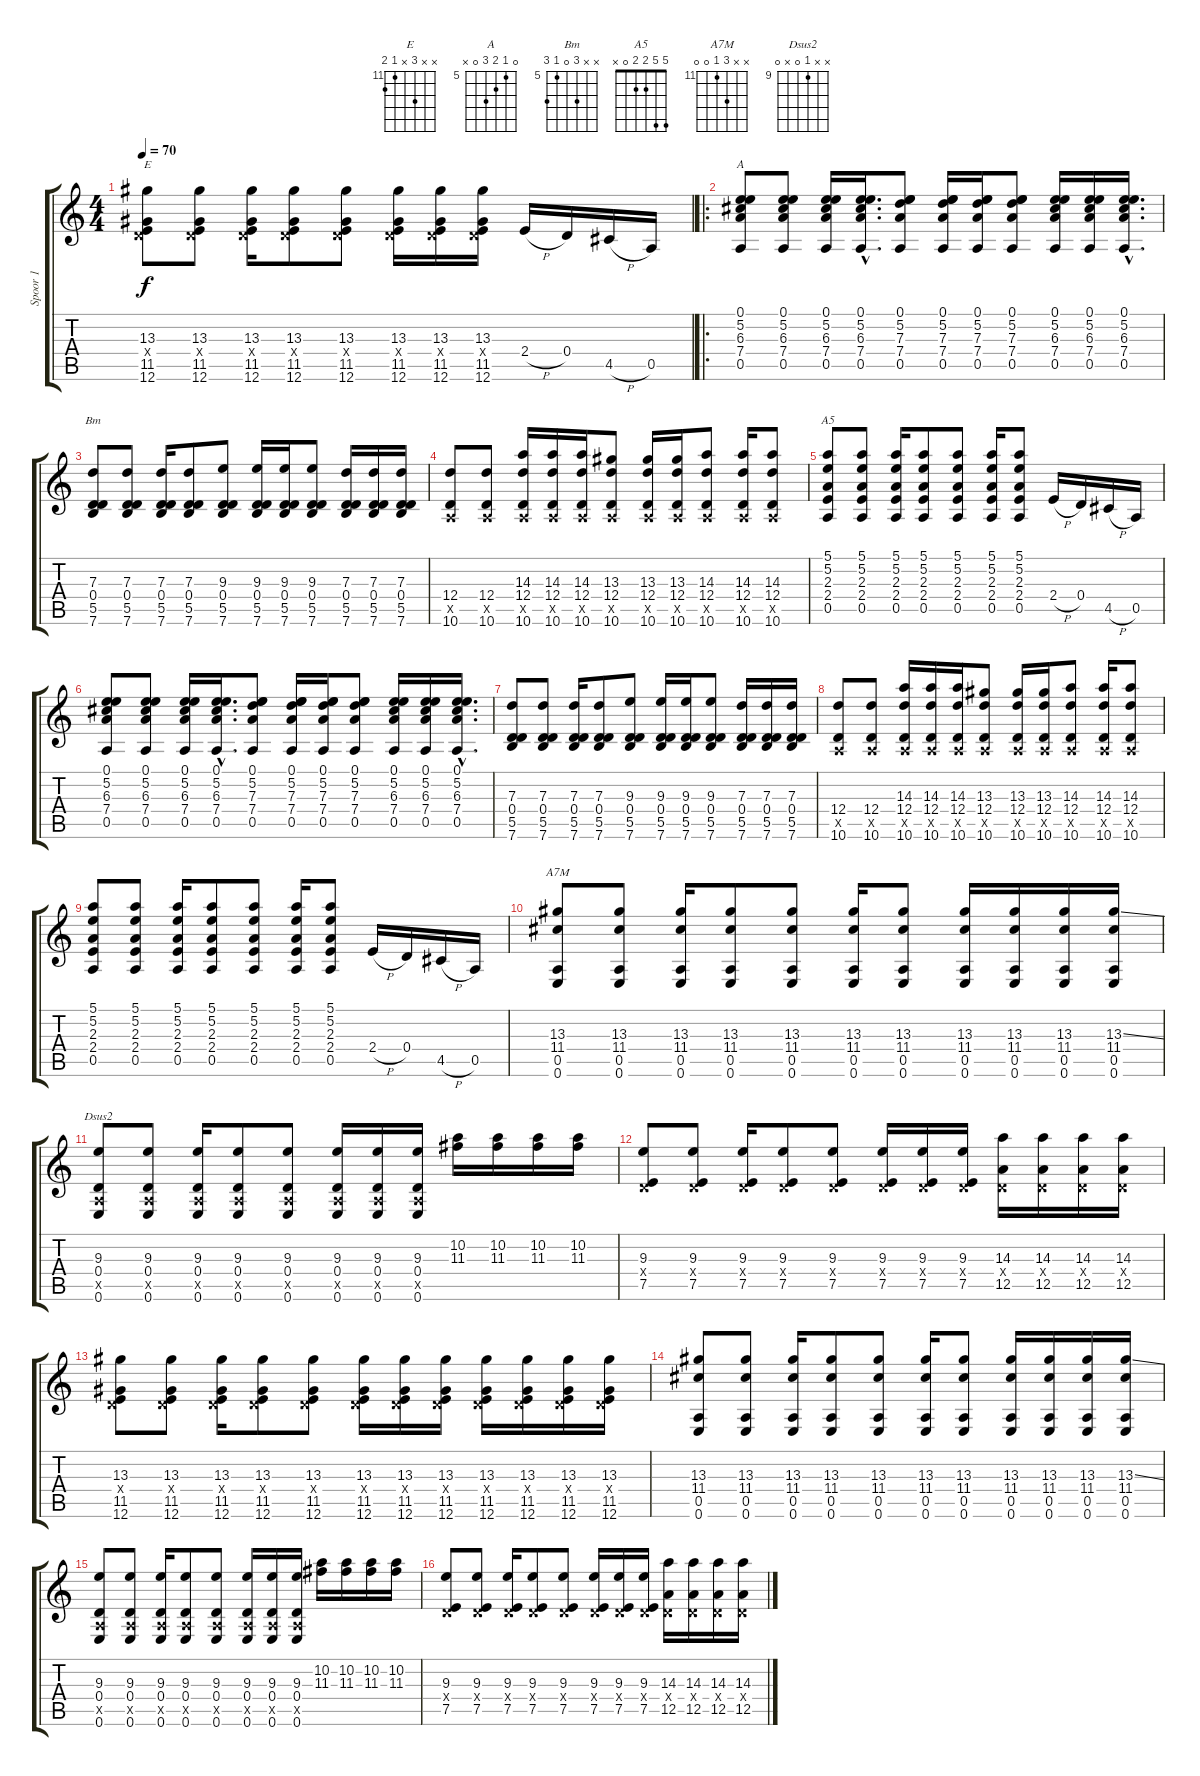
\track ("Spoor 1" "Spoor 1") {instrument acousticguitarnylon}
\staff {score tabs}
\tuning (E4 B3 G3 D3 A2 E2) {hide}
\chord ("E" x x 13 x 11 12) {firstfret 11}
\chord ("A" 0 5 6 7 0 x) {firstfret 5}
\chord ("Bm" x x 7 0 5 7) {firstfret 5}
\chord ("A5" 5 5 2 2 0 x)
\chord ("A7M" x x 13 11 0 0) {firstfret 11}
\chord ("Dsus2" x x 9 0 x 0) {firstfret 9}
\ts (4 4)
\tempo 70
\clef g2
\ks c
(13.3 0.4{x} 11.5 12.6).8{ch "E" dy f} (13.3 0.4{x} 11.5 12.6).8 (13.3 0.4{x} 11.5 12.6).16 (13.3 0.4{x} 11.5 12.6).8 (13.3 0.4{x} 11.5 12.6).8 (13.3 0.4{x} 11.5 12.6).16 (13.3 0.4{x} 11.5 12.6).16 (13.3 0.4{x} 11.5 12.6).16 2.4{h}.16 0.4.16 4.5{h}.16 0.5.16 |
\ro
(0.1 5.2 6.3 7.4 0.5).8{ch "A"} (0.1 5.2 6.3 7.4 0.5).8 (0.1 5.2 6.3 7.4 0.5).16 (0.1 5.2{hac} 6.3{hac} 7.4{hac} 0.5{hac}).16{d} (0.1 5.2 7.3 7.4 0.5).8 (0.1 5.2 7.3 7.4 0.5).16 (0.1 5.2 7.3 7.4 0.5).16 (0.1 5.2 7.3 7.4 0.5).8 (0.1 5.2 6.3 7.4 0.5).16 (0.1 5.2 6.3 7.4 0.5).16 (0.1{hac} 5.2{hac} 6.3{hac} 7.4{hac} 0.5{hac}).16{d} |
(7.3 0.4 5.5 7.6).8{ch "Bm"} (7.3 0.4 5.5 7.6).8 (7.3 0.4 5.5 7.6).16 (7.3 0.4 5.5 7.6).8 (9.3 0.4 5.5 7.6).8 (9.3 0.4 5.5 7.6).16 (9.3 0.4 5.5 7.6).16 (9.3 0.4 5.5 7.6).8 (7.3 0.4 5.5 7.6).16 (7.3 0.4 5.5 7.6).16 (7.3 0.4 5.5 7.6).16 |
(12.4 0.5{x} 10.6).8 (12.4 0.5{x} 10.6).8 (14.3 12.4 0.5{x} 10.6).16 (14.3 12.4 0.5{x} 10.6).16 (14.3 12.4 0.5{x} 10.6).16 (13.3 12.4 0.5{x} 10.6).8 (13.3 12.4 0.5{x} 10.6).16 (13.3 12.4 0.5{x} 10.6).16 (14.3 12.4 0.5{x} 10.6).8 (14.3 12.4 0.5{x} 10.6).16 (14.3 12.4 0.5{x} 10.6).8 |
(5.1 5.2 2.3 2.4 0.5).8{ch "A5"} (5.1 5.2 2.3 2.4 0.5).8 (5.1 5.2 2.3 2.4 0.5).16 (5.1 5.2 2.3 2.4 0.5).8 (5.1 5.2 2.3 2.4 0.5).8 (5.1 5.2 2.3 2.4 0.5).16 (5.1 5.2 2.3 2.4 0.5).8 2.4{h}.16 0.4.16 4.5{h}.16 0.5.16 |
(0.1 5.2 6.3 7.4 0.5).8 (0.1 5.2 6.3 7.4 0.5).8 (0.1 5.2 6.3 7.4 0.5).16 (0.1 5.2{hac} 6.3{hac} 7.4{hac} 0.5{hac}).16{d} (0.1 5.2 7.3 7.4 0.5).8 (0.1 5.2 7.3 7.4 0.5).16 (0.1 5.2 7.3 7.4 0.5).16 (0.1 5.2 7.3 7.4 0.5).8 (0.1 5.2 6.3 7.4 0.5).16 (0.1 5.2 6.3 7.4 0.5).16 (0.1{hac} 5.2{hac} 6.3{hac} 7.4{hac} 0.5{hac}).16{d} |
(7.3 0.4 5.5 7.6).8 (7.3 0.4 5.5 7.6).8 (7.3 0.4 5.5 7.6).16 (7.3 0.4 5.5 7.6).8 (9.3 0.4 5.5 7.6).8 (9.3 0.4 5.5 7.6).16 (9.3 0.4 5.5 7.6).16 (9.3 0.4 5.5 7.6).8 (7.3 0.4 5.5 7.6).16 (7.3 0.4 5.5 7.6).16 (7.3 0.4 5.5 7.6).16 |
(12.4 0.5{x} 10.6).8 (12.4 0.5{x} 10.6).8 (14.3 12.4 0.5{x} 10.6).16 (14.3 12.4 0.5{x} 10.6).16 (14.3 12.4 0.5{x} 10.6).16 (13.3 12.4 0.5{x} 10.6).8 (13.3 12.4 0.5{x} 10.6).16 (13.3 12.4 0.5{x} 10.6).16 (14.3 12.4 0.5{x} 10.6).8 (14.3 12.4 0.5{x} 10.6).16 (14.3 12.4 0.5{x} 10.6).8 |
(5.1 5.2 2.3 2.4 0.5).8 (5.1 5.2 2.3 2.4 0.5).8 (5.1 5.2 2.3 2.4 0.5).16 (5.1 5.2 2.3 2.4 0.5).8 (5.1 5.2 2.3 2.4 0.5).8 (5.1 5.2 2.3 2.4 0.5).16 (5.1 5.2 2.3 2.4 0.5).8 2.4{h}.16 0.4.16 4.5{h}.16 0.5.16 |
(13.3 11.4 0.5 0.6).8{ch "A7M"} (13.3 11.4 0.5 0.6).8 (13.3 11.4 0.5 0.6).16 (13.3 11.4 0.5 0.6).8 (13.3 11.4 0.5 0.6).8 (13.3 11.4 0.5 0.6).16 (13.3 11.4 0.5 0.6).8 (13.3 11.4 0.5 0.6).16 (13.3 11.4 0.5 0.6).16 (13.3 11.4 0.5 0.6).16 (13.3{ss} 11.4 0.5 0.6).16 |
(9.3 0.4 0.5{x} 0.6).8{ch "Dsus2"} (9.3 0.4 0.5{x} 0.6).8 (9.3 0.4 0.5{x} 0.6).16 (9.3 0.4 0.5{x} 0.6).8 (9.3 0.4 0.5{x} 0.6).8 (9.3 0.4 0.5{x} 0.6).16 (9.3 0.4 0.5{x} 0.6).16 (9.3 0.4 0.5{x} 0.6).16 (10.2 11.3).16 (10.2 11.3).16 (10.2 11.3).16 (10.2 11.3).16 |
(9.3 0.4{x} 7.5).8 (9.3 0.4{x} 7.5).8 (9.3 0.4{x} 7.5).16 (9.3 0.4{x} 7.5).8 (9.3 0.4{x} 7.5).8 (9.3 0.4{x} 7.5).16 (9.3 0.4{x} 7.5).16 (9.3 0.4{x} 7.5).16 (14.3 0.4{x} 12.5).16 (14.3 0.4{x} 12.5).16 (14.3 0.4{x} 12.5).16 (14.3 0.4{x} 12.5).16 |
(13.3 0.4{x} 11.5 12.6).8 (13.3 0.4{x} 11.5 12.6).8 (13.3 0.4{x} 11.5 12.6).16 (13.3 0.4{x} 11.5 12.6).8 (13.3 0.4{x} 11.5 12.6).8 (13.3 0.4{x} 11.5 12.6).16 (13.3 0.4{x} 11.5 12.6).16 (13.3 0.4{x} 11.5 12.6).16 (13.3 0.4{x} 11.5 12.6).16 (13.3 0.4{x} 11.5 12.6).16 (13.3 0.4{x} 11.5 12.6).16 (13.3 0.4{x} 11.5 12.6).16 |
(13.3 11.4 0.5 0.6).8 (13.3 11.4 0.5 0.6).8 (13.3 11.4 0.5 0.6).16 (13.3 11.4 0.5 0.6).8 (13.3 11.4 0.5 0.6).8 (13.3 11.4 0.5 0.6).16 (13.3 11.4 0.5 0.6).8 (13.3 11.4 0.5 0.6).16 (13.3 11.4 0.5 0.6).16 (13.3 11.4 0.5 0.6).16 (13.3{ss} 11.4 0.5 0.6).16 |
(9.3 0.4 0.5{x} 0.6).8 (9.3 0.4 0.5{x} 0.6).8 (9.3 0.4 0.5{x} 0.6).16 (9.3 0.4 0.5{x} 0.6).8 (9.3 0.4 0.5{x} 0.6).8 (9.3 0.4 0.5{x} 0.6).16 (9.3 0.4 0.5{x} 0.6).16 (9.3 0.4 0.5{x} 0.6).16 (10.2 11.3).16 (10.2 11.3).16 (10.2 11.3).16 (10.2 11.3).16 |
(9.3 0.4{x} 7.5).8 (9.3 0.4{x} 7.5).8 (9.3 0.4{x} 7.5).16 (9.3 0.4{x} 7.5).8 (9.3 0.4{x} 7.5).8 (9.3 0.4{x} 7.5).16 (9.3 0.4{x} 7.5).16 (9.3 0.4{x} 7.5).16 (14.3 0.4{x} 12.5).16 (14.3 0.4{x} 12.5).16 (14.3 0.4{x} 12.5).16 (14.3 0.4{x} 12.5).16
